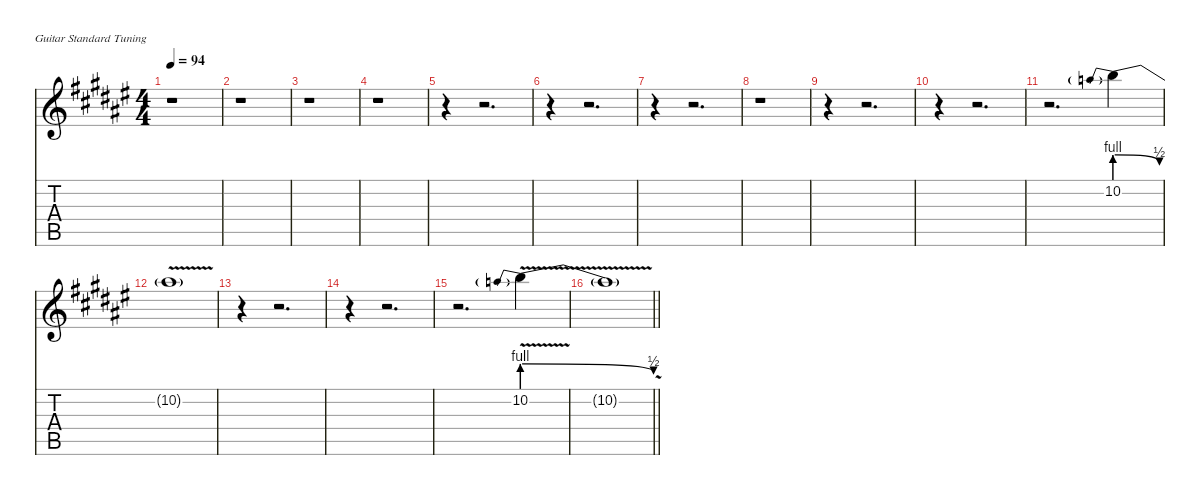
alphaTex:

\defaultSystemsLayout 4
\hideDynamics
\bracketExtendMode nobrackets
\singleTrackTrackNamePolicy hidden
\multiTrackTrackNamePolicy hidden
\otherSystemsTrackNameOrientation horizontal
\track ("Johnny Marr (Slide guitar)" "od.guit.") {instrument overdrivenguitar}
\staff {score tabs}
\tuning (E4 B3 G3 D3 A2 E2)
\ts (4 4)
\tempo 94
\clef g2
\ks f#
r.1{dy f beam Down} |
r.1{beam Down} |
r.1{beam Down} |
r.1{beam Down} |
r.4{beam Down} r.2{d beam Down} |
r.4{beam Down} r.2{d beam Down} |
r.4{beam Down} r.2{d beam Down} |
r.1{beam Down} |
r.4{beam Down} r.2{d beam Down} |
r.4{beam Down} r.2{d beam Down} |
r.2{d beam Down} 10.2{be (prebendrelease 0 4 60 2)}.4{beam Down} |
10.2{v t}.1{beam Down} |
r.4{beam Down} r.2{d beam Down} |
r.4{beam Down} r.2{d beam Down} |
r.2{d beam Down} 10.2{be (prebendrelease 0 4 60 2) v}.4{beam Down} |
\barLineRight lightlight
10.2{v t}.1{beam Down}
